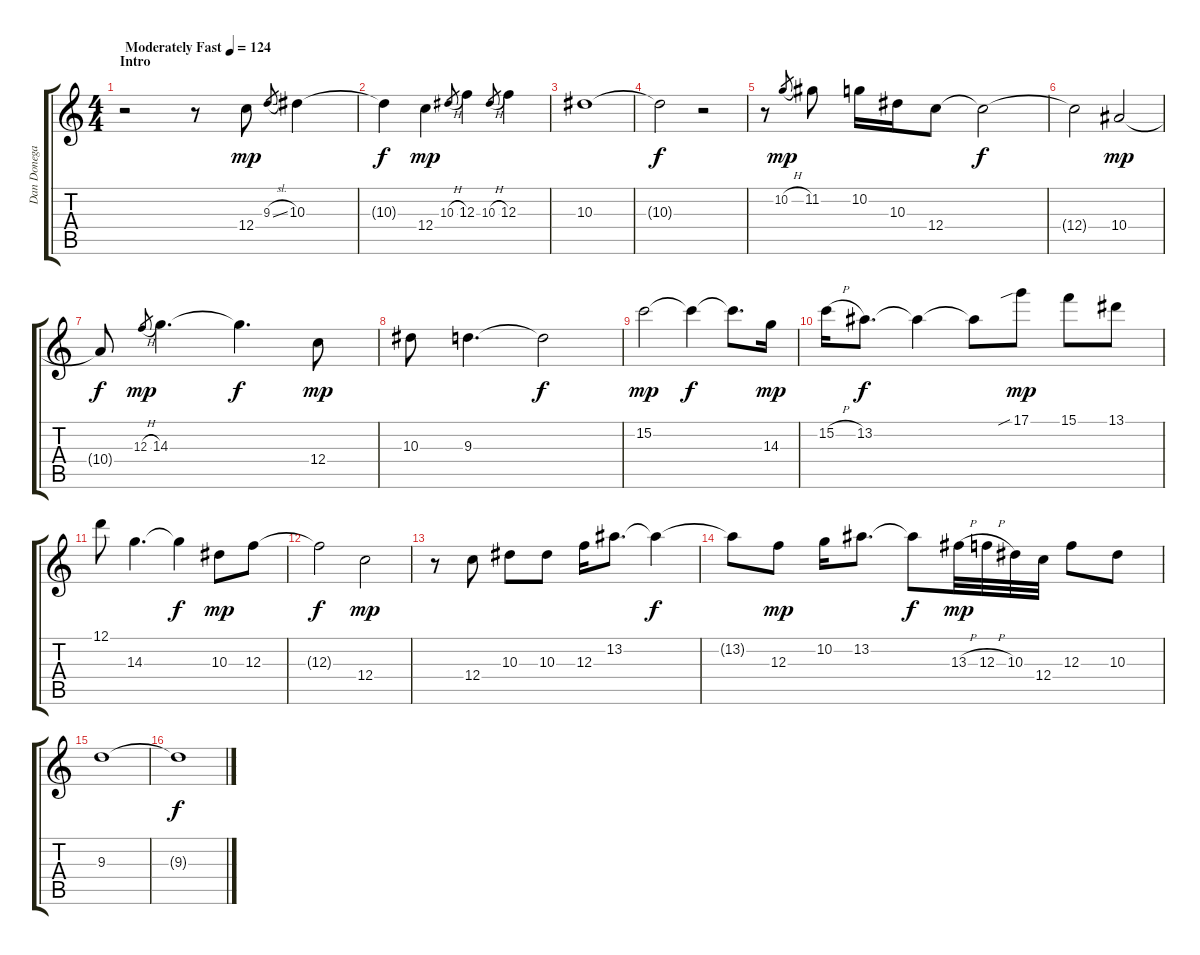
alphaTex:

\track ("Dan Donegan" "Dan Donega") {instrument distortionguitar}
\staff {score tabs}
\tuning (D4 A3 F3 C3 G2 C2) {hide}
\ts (4 4)
\section ("" "Intro")
\tempo (124 "Moderately Fast")
\clef g2
\ks c
r.2{dy mp volume 8 instrument lead2sawtooth} r.8 12.4.8 9.3{sl}.8{gr} 10.3.4 |
10.3{t}.4{dy f} 12.4.4{dy mp} 10.3{h}.8{gr} 12.3.4 10.3{h}.8{gr} 12.3.4 |
10.3.1 |
10.3{t}.2{dy f} r.2 |
r.8 10.2{h}.8{gr dy mp} 11.2.8 10.2.16 10.3.16 12.4.8 12.4{t}.2{dy f} |
12.4{t}.2 10.4.2{dy mp} |
10.4{t}.8{dy f} 12.3{h}.8{gr dy mp} 14.3.4{d} 14.3{t}.4{d dy f} 12.4.8{dy mp} |
10.3.8 9.3.4{d} 9.3{t}.2{dy f} |
15.2.2{dy mp} 15.2{t}.4{dy f} 15.2{t}.8{d} 14.3.16{dy mp} |
15.2{h}.16 13.2.8{d dy f} 13.2{t}.4 13.2{t}.8 17.1{sib}.8{dy mp} 15.1.8 13.1.8 |
12.1.8 14.3.4{d} 14.3{t}.4{dy f} 10.3.8{dy mp} 12.3.8 |
12.3{t}.2{dy f} 12.4.2{dy mp} |
r.8 12.4.8 10.3.8 10.3.8 12.3.16 13.2.8{d} 13.2{t}.4{dy f} |
13.2{t}.8 12.3.8{dy mp} 10.2.16 13.2.8{d} 13.2{t}.8{dy f} 13.3{h}.32{dy mp} 12.3{h}.32 10.3.32 12.4.32 12.3.8 10.3.8 |
9.3.1 |
9.3{t}.1{dy f}
